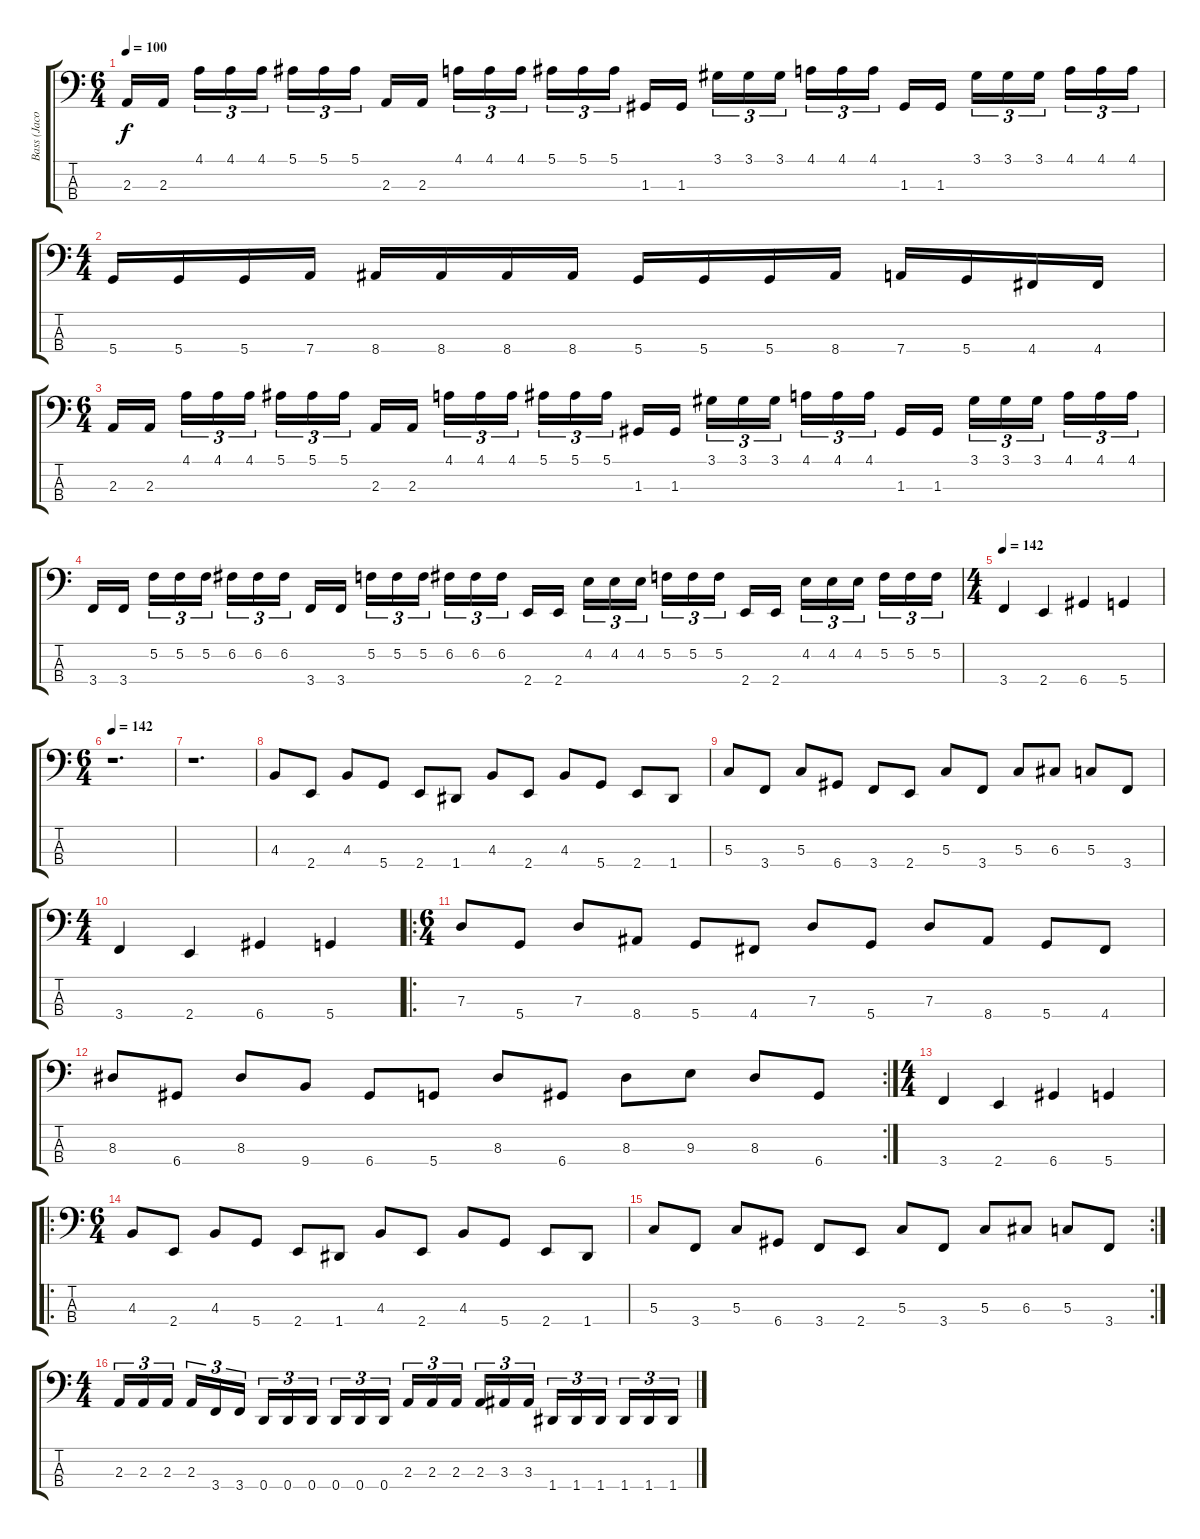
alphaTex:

\track ("Bass (Jacoby)" "Bass (Jaco") {instrument electricbasspick}
\staff {score tabs}
\tuning (F2 C2 G1 D1) {hide}
\ts (6 4)
\tempo 100
\clef f4
\ks c
2.3.16{dy f} 2.3.16 4.1.16{tu (3 2)} 4.1.16{tu (3 2)} 4.1.16{tu (3 2)} 5.1.16{tu (3 2)} 5.1.16{tu (3 2)} 5.1.16{tu (3 2)} 2.3.16 2.3.16 4.1.16{tu (3 2)} 4.1.16{tu (3 2)} 4.1.16{tu (3 2)} 5.1.16{tu (3 2)} 5.1.16{tu (3 2)} 5.1.16{tu (3 2)} 1.3.16 1.3.16 3.1.16{tu (3 2)} 3.1.16{tu (3 2)} 3.1.16{tu (3 2)} 4.1.16{tu (3 2)} 4.1.16{tu (3 2)} 4.1.16{tu (3 2)} 1.3.16 1.3.16 3.1.16{tu (3 2)} 3.1.16{tu (3 2)} 3.1.16{tu (3 2)} 4.1.16{tu (3 2)} 4.1.16{tu (3 2)} 4.1.16{tu (3 2)} |
\ts (4 4)
5.4.16 5.4.16 5.4.16 7.4.16 8.4.16 8.4.16 8.4.16 8.4.16 5.4.16 5.4.16 5.4.16 8.4.16 7.4.16 5.4.16 4.4.16 4.4.16 |
\ts (6 4)
2.3.16 2.3.16 4.1.16{tu (3 2)} 4.1.16{tu (3 2)} 4.1.16{tu (3 2)} 5.1.16{tu (3 2)} 5.1.16{tu (3 2)} 5.1.16{tu (3 2)} 2.3.16 2.3.16 4.1.16{tu (3 2)} 4.1.16{tu (3 2)} 4.1.16{tu (3 2)} 5.1.16{tu (3 2)} 5.1.16{tu (3 2)} 5.1.16{tu (3 2)} 1.3.16 1.3.16 3.1.16{tu (3 2)} 3.1.16{tu (3 2)} 3.1.16{tu (3 2)} 4.1.16{tu (3 2)} 4.1.16{tu (3 2)} 4.1.16{tu (3 2)} 1.3.16 1.3.16 3.1.16{tu (3 2)} 3.1.16{tu (3 2)} 3.1.16{tu (3 2)} 4.1.16{tu (3 2)} 4.1.16{tu (3 2)} 4.1.16{tu (3 2)} |
3.4.16 3.4.16 5.2.16{tu (3 2)} 5.2.16{tu (3 2)} 5.2.16{tu (3 2)} 6.2.16{tu (3 2)} 6.2.16{tu (3 2)} 6.2.16{tu (3 2)} 3.4.16 3.4.16 5.2.16{tu (3 2)} 5.2.16{tu (3 2)} 5.2.16{tu (3 2)} 6.2.16{tu (3 2)} 6.2.16{tu (3 2)} 6.2.16{tu (3 2)} 2.4.16 2.4.16 4.2.16{tu (3 2)} 4.2.16{tu (3 2)} 4.2.16{tu (3 2)} 5.2.16{tu (3 2)} 5.2.16{tu (3 2)} 5.2.16{tu (3 2)} 2.4.16 2.4.16 4.2.16{tu (3 2)} 4.2.16{tu (3 2)} 4.2.16{tu (3 2)} 5.2.16{tu (3 2)} 5.2.16{tu (3 2)} 5.2.16{tu (3 2)} |
\ts (4 4)
\tempo 142
3.4.4 2.4.4 6.4.4 5.4.4 |
\ts (6 4)
\tempo 142
r.1{d} |
r.1{d} |
4.3.8 2.4.8 4.3.8 5.4.8 2.4.8 1.4.8 4.3.8 2.4.8 4.3.8 5.4.8 2.4.8 1.4.8 |
5.3.8 3.4.8 5.3.8 6.4.8 3.4.8 2.4.8 5.3.8 3.4.8 5.3.8 6.3.8 5.3.8 3.4.8 |
\ts (4 4)
3.4.4 2.4.4 6.4.4 5.4.4 |
\ro
\ts (6 4)
7.3.8 5.4.8 7.3.8 8.4.8 5.4.8 4.4.8 7.3.8 5.4.8 7.3.8 8.4.8 5.4.8 4.4.8 |
\rc 2
8.3.8 6.4.8 8.3.8 9.4.8 6.4.8 5.4.8 8.3.8 6.4.8 8.3.8 9.3.8 8.3.8 6.4.8 |
\ts (4 4)
3.4.4 2.4.4 6.4.4 5.4.4 |
\ro
\ts (6 4)
4.3.8 2.4.8 4.3.8 5.4.8 2.4.8 1.4.8 4.3.8 2.4.8 4.3.8 5.4.8 2.4.8 1.4.8 |
\rc 2
5.3.8 3.4.8 5.3.8 6.4.8 3.4.8 2.4.8 5.3.8 3.4.8 5.3.8 6.3.8 5.3.8 3.4.8 |
\ts (4 4)
2.3.16{tu (3 2)} 2.3.16{tu (3 2)} 2.3.16{tu (3 2)} 2.3.16{tu (3 2)} 3.4.16{tu (3 2)} 3.4.16{tu (3 2)} 0.4.16{tu (3 2)} 0.4.16{tu (3 2)} 0.4.16{tu (3 2)} 0.4.16{tu (3 2)} 0.4.16{tu (3 2)} 0.4.16{tu (3 2)} 2.3.16{tu (3 2)} 2.3.16{tu (3 2)} 2.3.16{tu (3 2)} 2.3.16{tu (3 2)} 3.3.16{tu (3 2)} 3.3.16{tu (3 2)} 1.4.16{tu (3 2)} 1.4.16{tu (3 2)} 1.4.16{tu (3 2)} 1.4.16{tu (3 2)} 1.4.16{tu (3 2)} 1.4.16{tu (3 2)}
